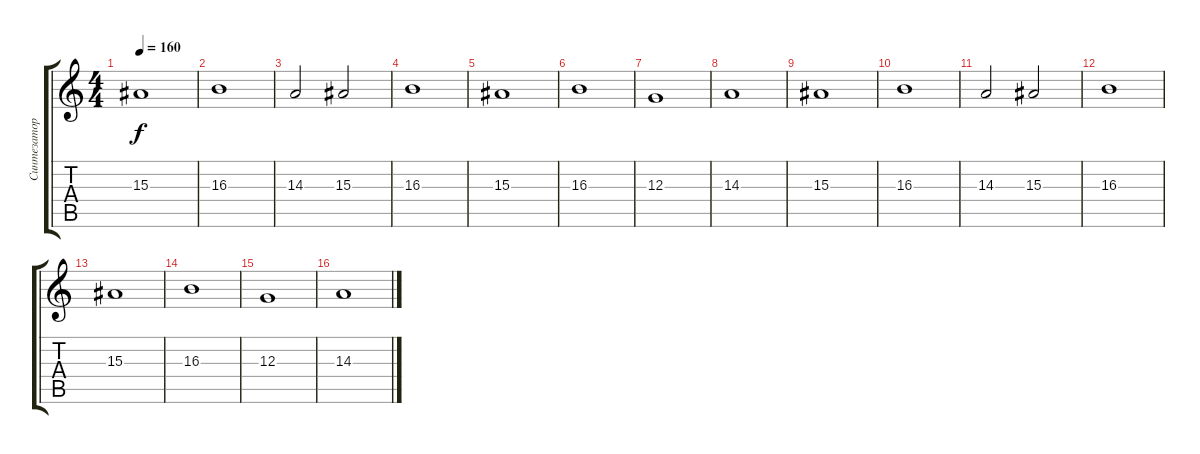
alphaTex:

\track ("Синтезатор" "Синтезатор") {instrument pad2warm}
\staff {score tabs}
\tuning (E4 B3 G3 D3 A2 E2) {hide}
\ts (4 4)
\tempo 160
\clef g2
\ks c
15.3.1{dy f} |
16.3.1 |
14.3.2 15.3.2 |
16.3.1 |
15.3.1 |
16.3.1 |
12.3.1 |
14.3.1 |
15.3.1 |
16.3.1 |
14.3.2 15.3.2 |
16.3.1 |
15.3.1 |
16.3.1 |
12.3.1 |
14.3.1
